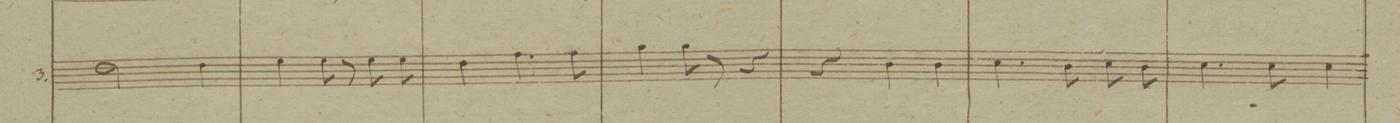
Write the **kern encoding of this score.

**kern	**text	**text	**dynam
*I"3.	*	*	*
*clefC4	*	*	*
*k[b-]	*	*	*
*M3/4	*	*	*
2c\	.	qui	.
4c\	.	ex	.
=112	=112	=112	=112
4d\	.	pa-	.
8d\	.	-tre	.
8r	.	.	.
8d\	.	fi-	.
8d\	.	-li-	.
=113	=113	=113	=113
4c\	.	-o-	.
4.e\	.	-que	.
8e\	.	pro-	.
=114	=114	=114	=114
4f\	.	-ce-	.
8f\	.	-dit	.
8r	.	.	.
4r	.	.	.
=115	=115	=115	=115
4r	.	.	.
4A\	.	qui	.
4A\	.	cum	.
=116	=116	=116	=116
4.B-\	.	pa-	.
8A\	.	.	.
8B-\	.	-tre	.
8A\	.	et	.
=117	=117	=117	=117
4.B-\	.	fi-	.
8B-\	.	-li-	.
4B-\	.	-o	.
=118	=118	=118	=118
*-	*-	*-	*-
